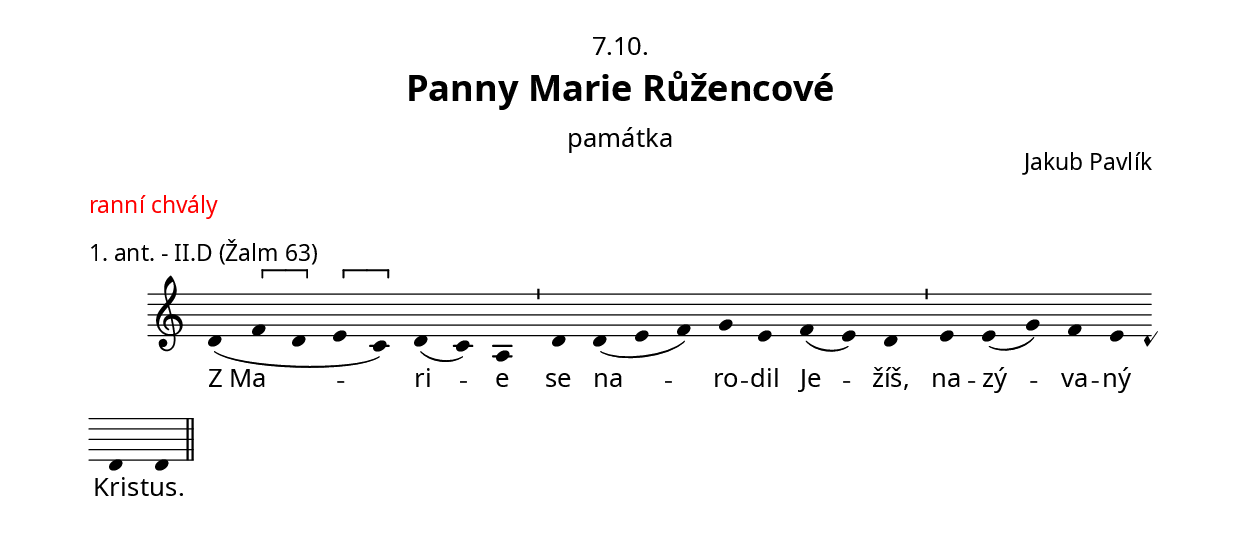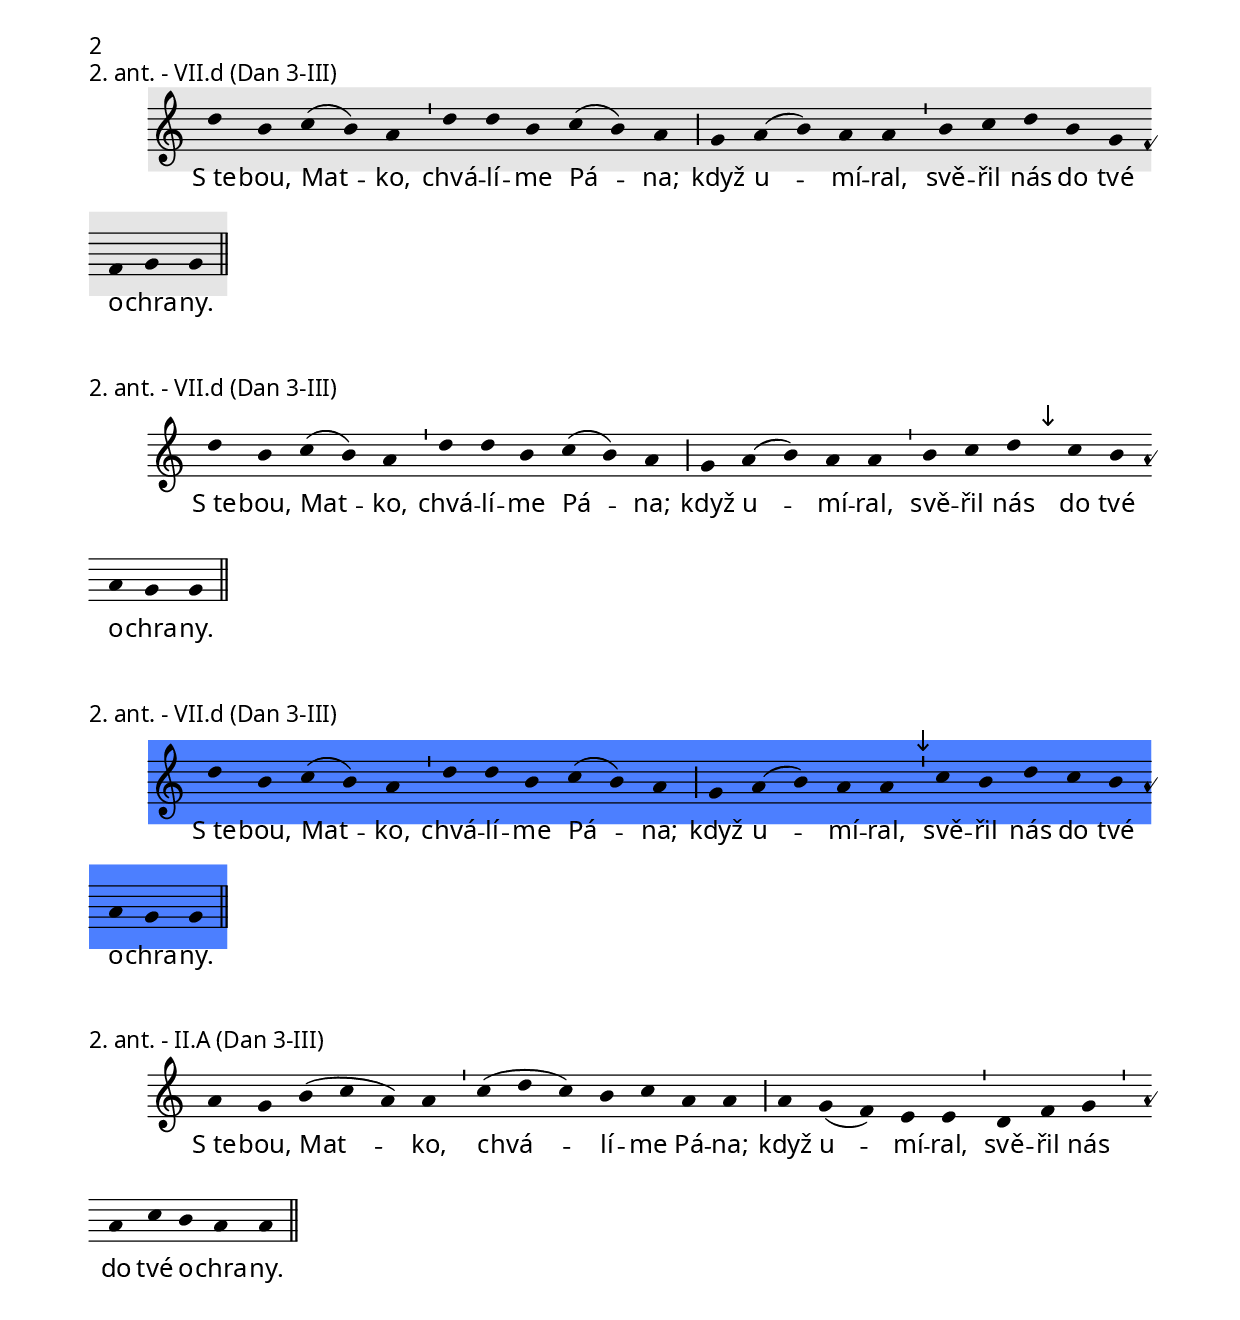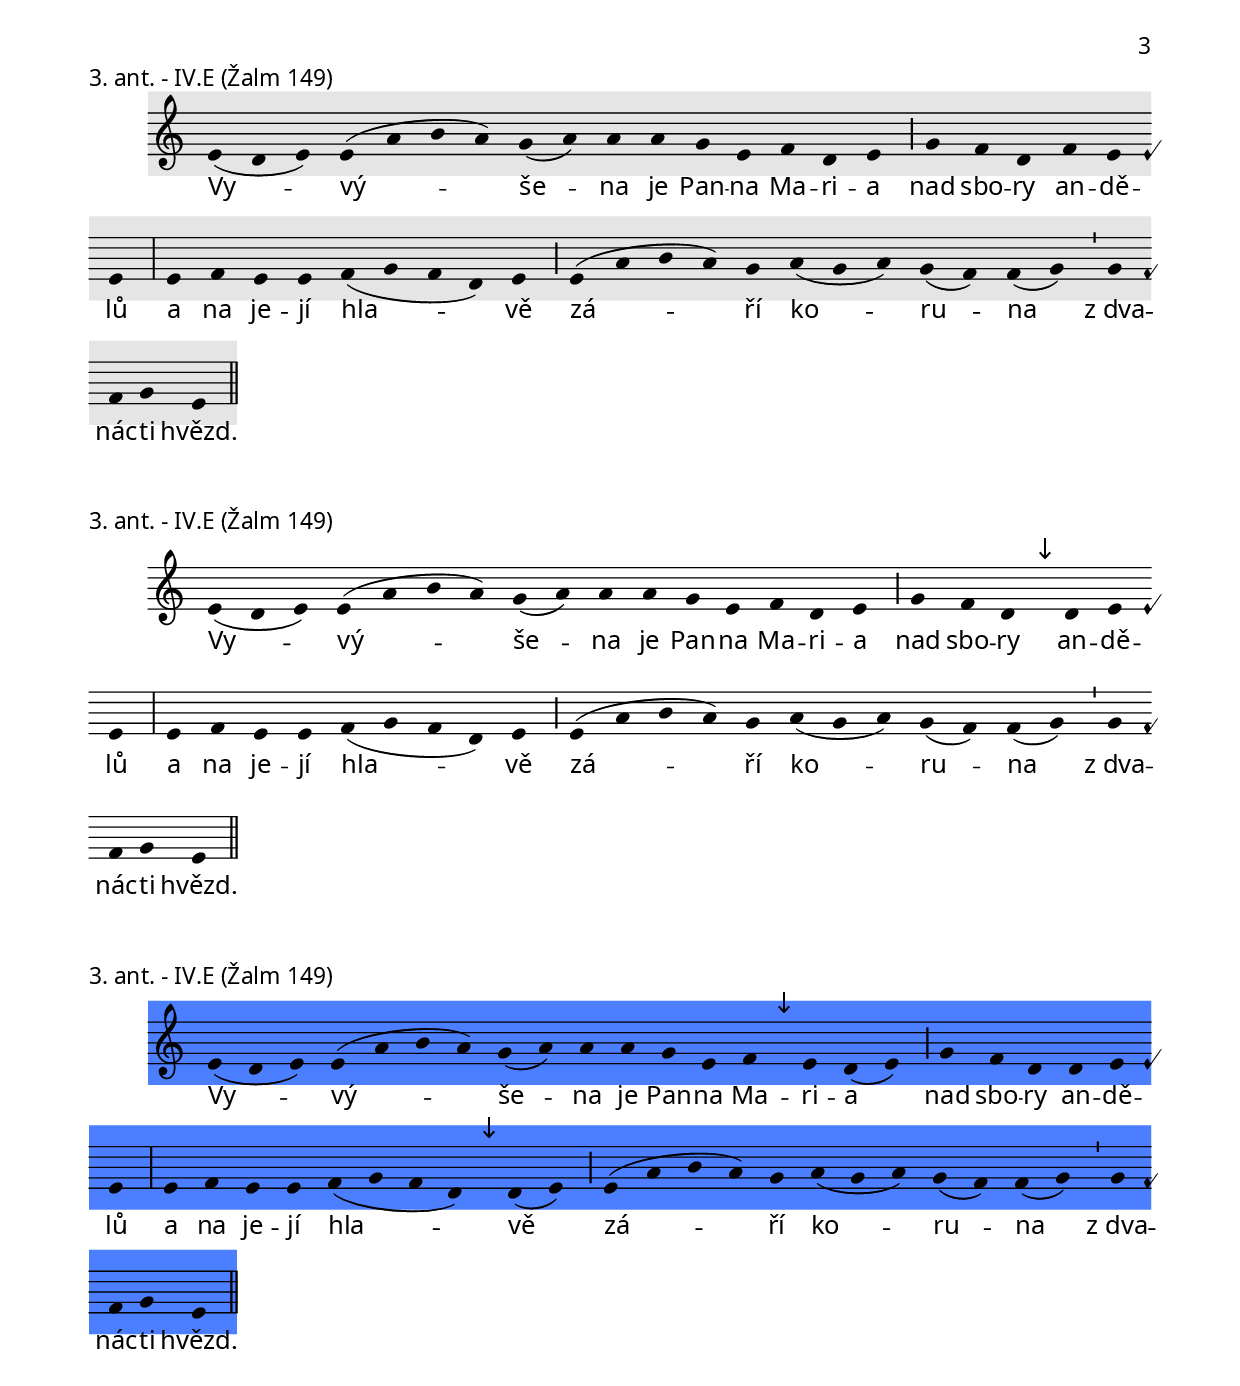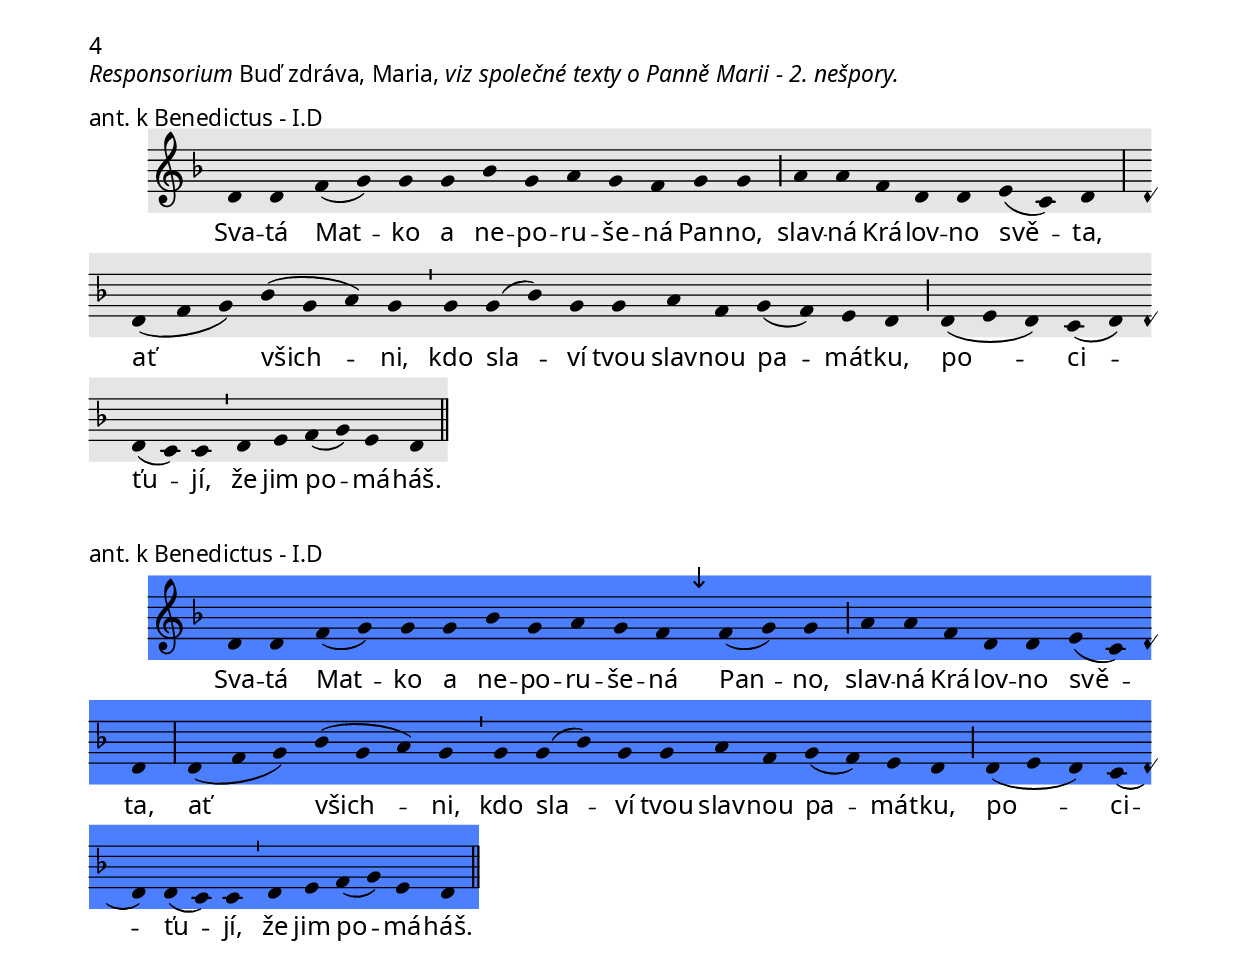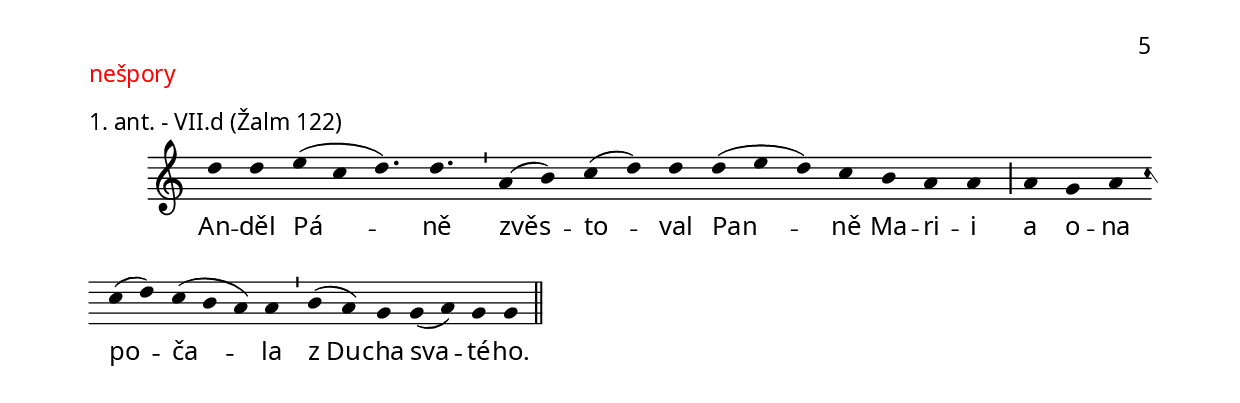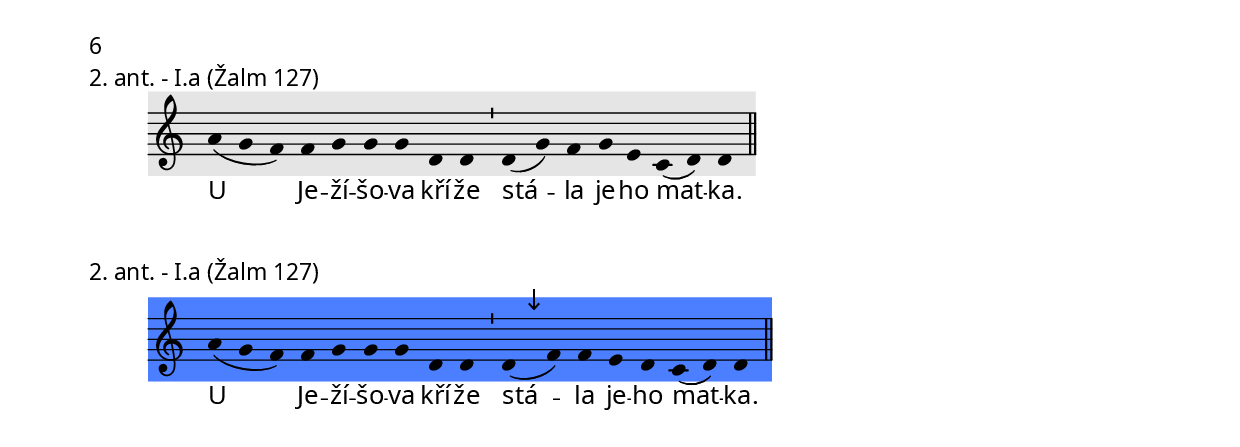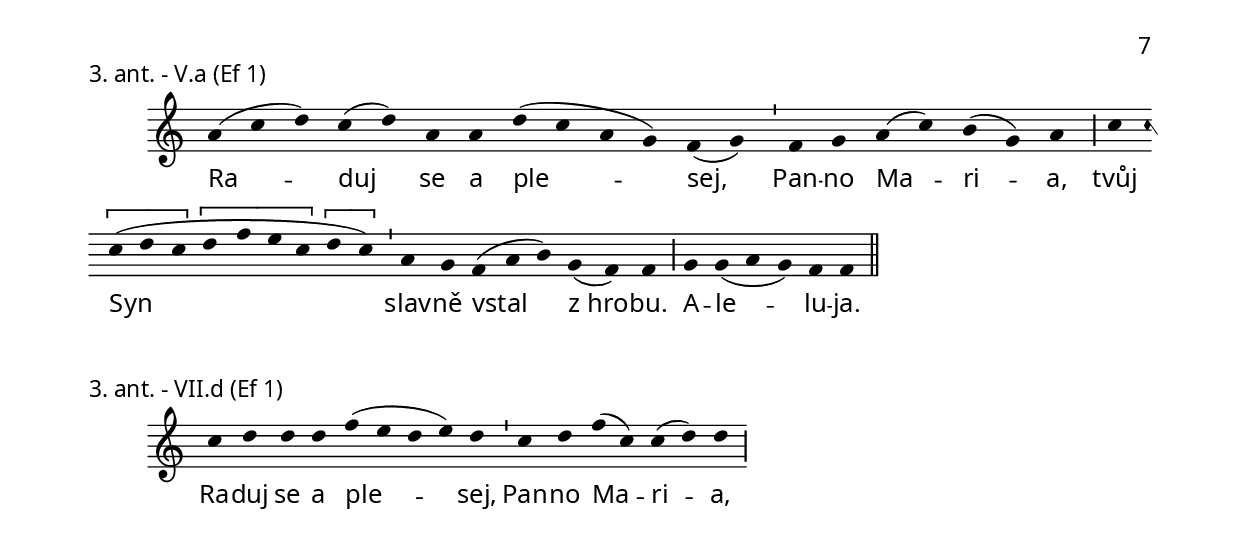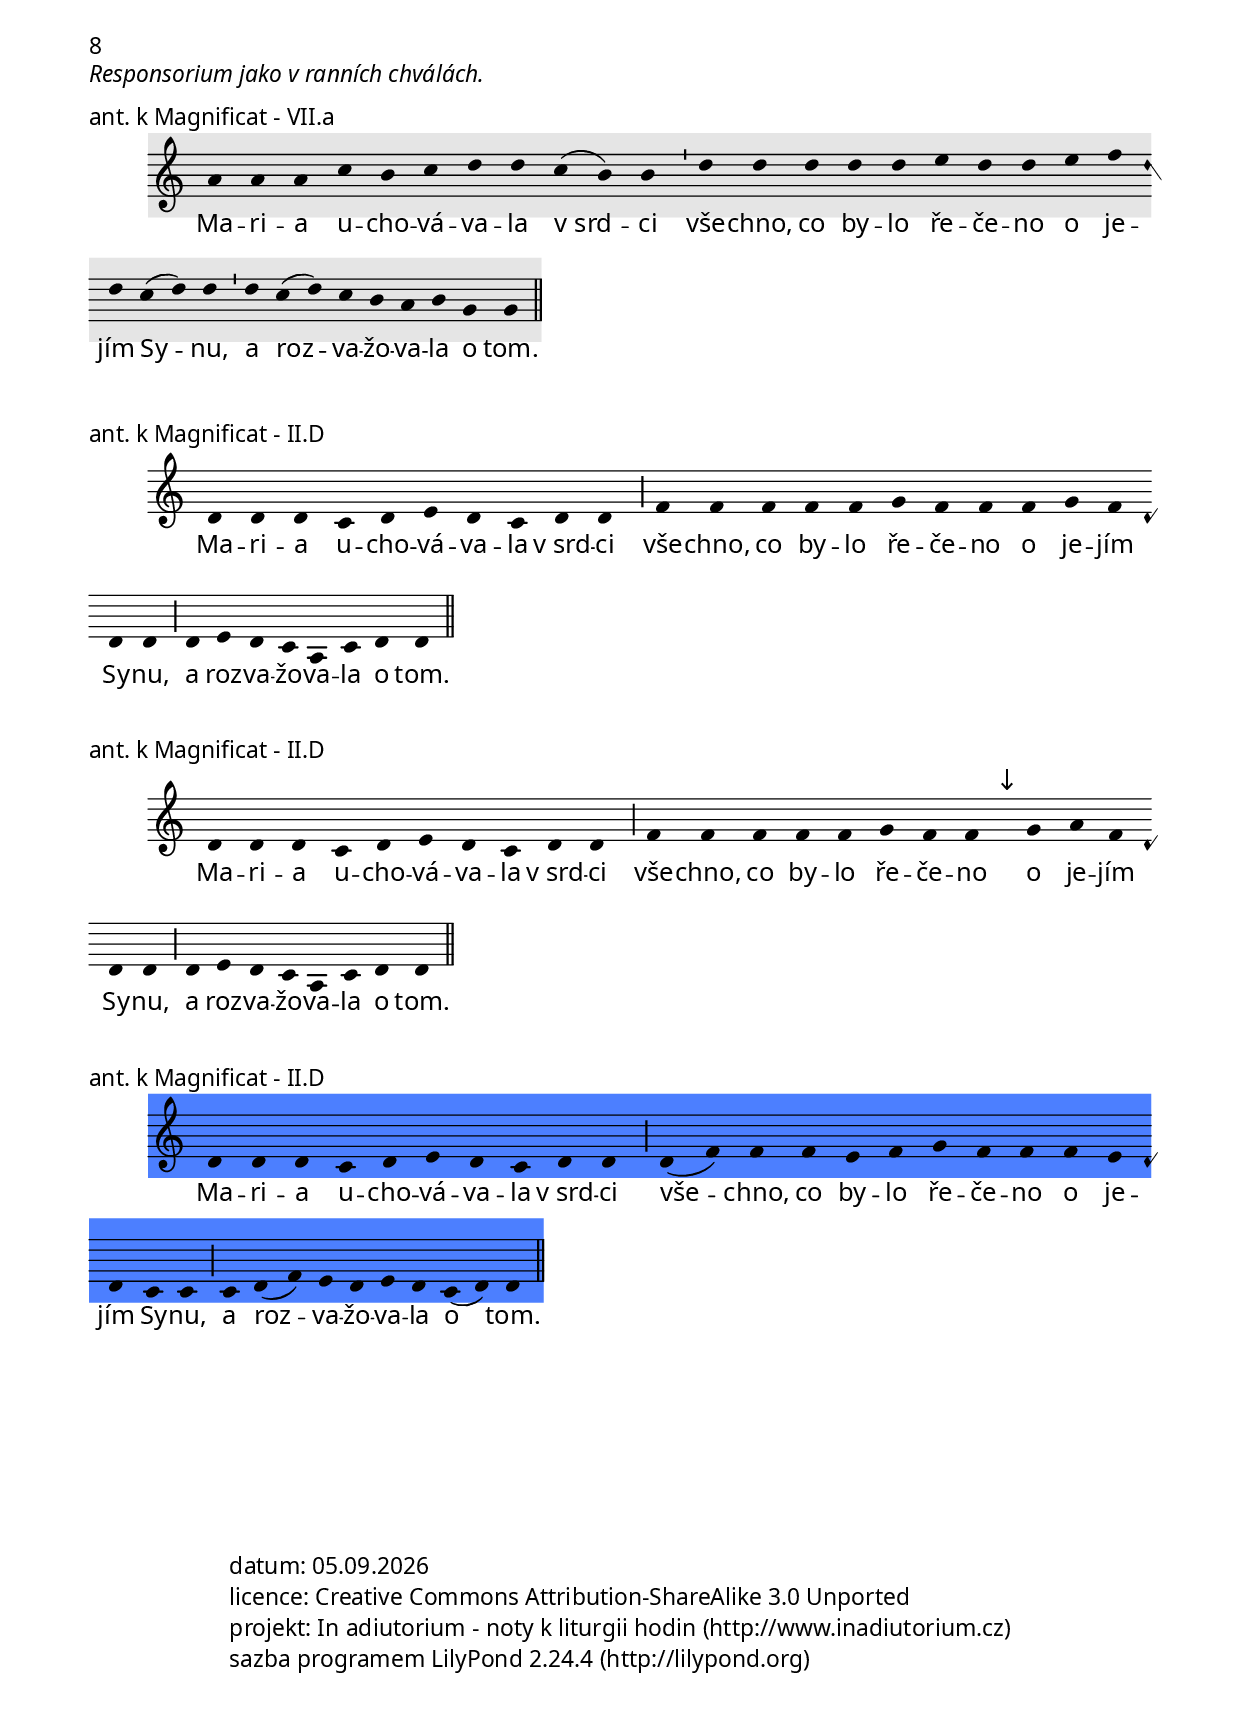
\version "2.15.40"

\include "../spolecne.ly"
\include "../dilyresponsorii.ly"

\header {
  title = \markup\titleSvatek
            "Panny Marie Růžencové"
            památka
            7.10.
  composer = "Jakub Pavlík"
}

\markup {\nadpisHodinka {"ranní chvály"}}

\score {
  \relative c' {
    \choralniRezim
    d4( \[ f d \] \[ e c) \] d( c) a \barMin d d( e f) g e f( e) d \barMin
    e e( g) f e d d \barFinalis
  }
  \addlyrics {
    Z_Ma -- ri -- e se na -- ro -- dil Je -- žíš,
    na -- zý -- va -- ný Kris -- tus.
  }
  \header {
    quid = "1. ant."
    modus = "II"
    differentia = "D"
    psalmus = "Žalm 63"
    id = "rch-a1"
    piece = \markup {\sestavTitulek}
  }
}

\pageBreak

\score {
  \relative c'' {
    \zvyraznovacSedy
    \choralniRezim
    d4 b c( b) a \barMin d d b c( b) a \barMaior
    g a( b) a a \barMin b c d b g f g g \barFinalis
  }
  \addlyrics {
    S_te -- bou, Mat -- ko, chvá -- lí -- me Pá -- na;
    když u -- mí -- ral, svě -- řil nás do tvé o -- chra -- ny.
  }
  \header {
    quid = "2. ant."
    modus = "VII"
    differentia = "d"
    psalmus = "Dan 3-III"
    placet = "poslední část nezní příliš libě a nesnadno se zpívá"
    id = "rch-a2"
    piece = \markup {\sestavTitulek}
  }
}

\score {
  \relative c'' {
    \choralniRezim
    d4 b c( b) a \barMin d d b c( b) a \barMaior
    g a( b) a a \barMin b c d \mark\sipka c b a g g \barFinalis
  }
  \addlyrics {
    S_te -- bou, Mat -- ko, chvá -- lí -- me Pá -- na;
    když u -- mí -- ral, svě -- řil nás do tvé o -- chra -- ny.
  }
  \header {
    quid = "2. ant."
    modus = "VII"
    differentia = "d"
    psalmus = "Dan 3-III"
    id = "rch-a2"
    piece = \markup {\sestavTitulek}
  }
}

\score {
  \relative c'' {
    \zvyraznovacModry
    \choralniRezim
    d4 b c( b) a \barMin d d b c( b) a \barMaior
    g a( b) a a \barMin \mark\sipka c b d c b a g g \barFinalis
  }
  \addlyrics {
    S_te -- bou, Mat -- ko, chvá -- lí -- me Pá -- na;
    když u -- mí -- ral, svě -- řil nás do tvé o -- chra -- ny.
  }
  \header {
    quid = "2. ant."
    modus = "VII"
    differentia = "d"
    psalmus = "Dan 3-III"
    id = "rch-a2"
    piece = \markup {\sestavTitulek}
  }
}

\score {
  \relative c'' {
    \choralniRezim
    a4 g b( c a) a \barMin
    c( d c) b c a a \barMaior
    a g( f) e e \barMin
    d f g \barMin
    a c b a a \barFinalis
  }
  \addlyrics {
    S_te -- bou, Mat -- ko,
    chvá -- lí -- me Pá -- na;
    když u -- mí -- ral,
    svě -- řil nás
    do tvé o -- chra -- ny.
  }
  \header {
    quid = "2. ant."
    modus = "II"
    differentia = "A"
    psalmus = "Dan 3-III"
    id = "rch-a2"
    piece = \markup {\sestavTitulek}
  }
}

\pageBreak

\score {
  \relative c' {
    \zvyraznovacSedy
    \choralniRezim
    e4( d e) e( a b a) g( a) a a g e f d e \barMaior
    g f d f e e \barMax
    e f e e f( g f d) e \barMaior
    e( a b a) g a( g a) g( f) f( g) \barMin g f g e \barFinalis
  }
  \addlyrics {
    Vy -- vý -- še -- na je Pan -- na Ma -- ri -- a
    nad sbo -- ry an -- dě -- lů
    a na je -- jí hla -- vě
    zá -- ří ko -- ru -- na
    z_dva -- nác -- ti hvězd.
  }
  \header {
    quid = "3. ant."
    modus = "IV"
    differentia = "E"
    psalmus = "Žalm 149"
    placet = "_andělů_ lépe d e e"
    id = "rch-a3"
    piece = \markup {\sestavTitulek}
  }
}

\score {
  \relative c' {
    \choralniRezim
    e4( d e) e( a b a) g( a) a a g e f d e \barMaior
    g f d \mark\sipka d e e \barMax
    e f e e f( g f d) e \barMaior
    e( a b a) g a( g a) g( f) f( g) \barMin g f g e \barFinalis
  }
  \addlyrics {
    Vy -- vý -- še -- na je Pan -- na Ma -- ri -- a
    nad sbo -- ry an -- dě -- lů
    a na je -- jí hla -- vě
    zá -- ří ko -- ru -- na
    z_dva -- nác -- ti hvězd.
  }
  \header {
    quid = "3. ant."
    modus = "IV"
    differentia = "E"
    psalmus = "Žalm 149"
    id = "rch-a3"
    piece = \markup {\sestavTitulek}
  }
}

\score {
  \relative c' {
    \zvyraznovacModry
    \choralniRezim
    e4( d e) e( a b a) g( a) a a g e f \mark\sipka e d( e) \barMaior
    g f d d e e \barMax
    e f e e f( g f d) \mark\sipka d( e) \barMaior
    e( a b a) g a( g a) g( f) f( g) \barMin g f g e \barFinalis
  }
  \addlyrics {
    Vy -- vý -- še -- na je Pan -- na Ma -- ri -- a
    nad sbo -- ry an -- dě -- lů
    a na je -- jí hla -- vě
    zá -- ří ko -- ru -- na
    z_dva -- nác -- ti hvězd.
  }
  \header {
    quid = "3. ant."
    modus = "IV"
    differentia = "E"
    psalmus = "Žalm 149"
    id = "rch-a3"
    piece = \markup {\sestavTitulek}
  }
}

\pageBreak

\markup\italic{Responsorium \upright{Buď zdráva, Maria,} viz společné texty o Panně Marii - 2. nešpory.}

\score {
  \relative c' {
    \zvyraznovacSedy
    \choralniRezim
    \key f \major
    d4 d f( g) g g bes g a g f g g \barMaior
    a a f d d e( c) d \barMax
    d( f g) bes( g a) g \barMin g g( bes) g g a f g( f) e d \barMaior
    d( e d) c( d) d( c) c \barMin d e f( g) e d \barFinalis
  }
  \addlyrics {
    Sva -- tá Mat -- ko a ne -- po -- ru -- še -- ná Pan -- no,
    slav -- ná Krá -- lov -- no svě -- ta,
    ať všich -- ni, kdo sla -- ví tvou slav -- nou pa -- mát -- ku,
    po -- ci -- ťu -- jí, že jim po -- má -- háš.
  }
  \header {
    quid = "ant. k Benedictus"
    modus = "I"
    differentia = "D"
    psalmus = ""
    placet = "_Panno_ fg g"
    id = "rch-aben"
    piece = \markup {\sestavTitulekBezZalmu}
  }
}

\score {
  \relative c' {
    \zvyraznovacModry
    \choralniRezim
    \key f \major
    d4 d f( g) g g bes g a g f \mark\sipka f( g) g \barMaior
    a a f d d e( c) d \barMax
    d( f g) bes( g a) g \barMin g g( bes) g g a f g( f) e d \barMaior
    d( e d) c( d) d( c) c \barMin d e f( g) e d \barFinalis
  }
  \addlyrics {
    Sva -- tá Mat -- ko a ne -- po -- ru -- še -- ná Pan -- no,
    slav -- ná Krá -- lov -- no svě -- ta,
    ať všich -- ni, kdo sla -- ví tvou slav -- nou pa -- mát -- ku,
    po -- ci -- ťu -- jí, že jim po -- má -- háš.
  }
  \header {
    quid = "ant. k Benedictus"
    modus = "I"
    differentia = "D"
    psalmus = ""
    id = "rch-aben"
    piece = \markup {\sestavTitulekBezZalmu}
  }
}

\pageBreak

\markup {\nadpisHodinka {"nešpory"}}

\score {
  \relative c'' {
    \choralniRezim
    d4 d e( c d4.) d \barMin a4( b) c( d) d d( e d) c b a a \barMaior
    a g a c( d) c( b a) a \barMin b( a) g g( a) g g \barFinalis
  }
  \addlyrics {
    An -- děl Pá -- ně zvěs -- to -- val Pan -- ně Ma -- ri -- i
    a o -- na po -- ča -- la z_Du -- cha sva -- té -- ho.
  }
  \header {
    quid = "1. ant."
    modus = "VII"
    differentia = "d"
    psalmus = "Žalm 122"
    id = "ne-a1"
    fial = "fial://sanktoral/0325zvestovanipane.ly#2ne-a1?-aleluja"
    piece = \markup {\sestavTitulek}
  }
}

\pageBreak

\score {
  \relative c'' {
    \zvyraznovacSedy
    \choralniRezim
    a4( g f) f g g g d d \barMin
    % neni to uplne snadne zazpivat!
    d( g) f g e c( d) d \barFinalis
  }
  \addlyrics {
    U Je -- ží -- šo -- va kří -- že
    stá -- la je -- ho mat -- ka.
  }
  \header {
    quid = "2. ant."
    modus = "I"
    differentia = "a"
    psalmus = "Žalm 127"
    placet = "blbá"
    id = "ne-a2"
    piece = \markup {\sestavTitulek}
  }
}

\score {
  \relative c'' {
    \zvyraznovacModry
    \choralniRezim
    a4( g f) f g g g d d \barMin
    d( \mark\sipka f) f e d c( d) d \barFinalis
  }
  \addlyrics {
    U Je -- ží -- šo -- va kří -- že
    stá -- la je -- ho mat -- ka.
  }
  \header {
    quid = "2. ant."
    modus = "I"
    differentia = "a"
    psalmus = "Žalm 127"
    id = "ne-a2"
    piece = \markup {\sestavTitulek}
  }
}

\pageBreak

\score {
  \relative c'' {
    \choralniRezim
    a4( c d) c( d) a a d( c a g) f( g) \barMin f g a( c) b( g) a \barMaior
    c \[ c( d c \] \[ d f e c \] \[ d c) \] \barMin
    a g f( a b) g( f) f \barMaior
    g g( a g) f f \barFinalis
  }
  \addlyrics {
    Ra -- duj se a ple -- sej, Pan -- no Ma -- ri -- a,
    tvůj Syn
    slav -- ně vstal z_hro -- bu.
    A -- le -- lu -- ja.
  }
  \header {
    quid = "3. ant."
    modus = "V"
    differentia = "a"
    psalmus = "Ef 1"
    placet = "_slavně_ a dál je hrůza, zbytek nic moc"
    id = "ne-a3"
    piece = \markup {\sestavTitulek}
  }
}

\score {
  \relative c'' {
    \choralniRezim
    c4 d d d f( e d e) d \barMin
    c d f( c) c( d) d \barMaior
  }
  \addlyrics {
    Ra -- duj se a ple -- sej,
    Pan -- no Ma -- ri -- a,
    tvůj Syn
    slav -- ně vstal z_hro -- bu.
    A -- le -- lu -- ja.
  }
  \header {
    quid = "3. ant."
    modus = "VII"
    differentia = "d"
    psalmus = "Ef 1"
    id = "ne-a3"
    piece = \markup {\sestavTitulek}
  }
}

\pageBreak

\markup\italic{Responsorium jako v ranních chválách.}

\score {
  \relative c'' {
    \zvyraznovacSedy
    \choralniRezim
    a4 a a c b c d d c( b) b \barMin
    d d d d d e d d e f d c( d) d \barMin
    d c( d) c b a b g g \barFinalis
  }
  \addlyrics {
    Ma -- ri -- a u -- cho -- vá -- va -- la v_srd -- ci
    vše -- chno, co by -- lo ře -- če -- no o je -- jím Sy -- nu,
    a roz -- va -- žo -- va -- la o tom.
  }
  \header {
    quid = "ant. k Magnificat"
    modus = "VII"
    differentia = "a"
    psalmus = ""
    fial = "vanoce_narozenipane.ly#vden-asexta?upraveno"
    placet = "předělat s méně křečovitým lpěním na vzorové antifoně"
    id = "ne-amag"
    piece = \markup {\sestavTitulekBezZalmu}
  }
}

\score {
  \relative c' {
    \choralniRezim
    d4 d d c d e d c d d \barMaior
    f f f f f g f f f g f d d \barMaior
    d e d c a c d d  \barFinalis
  }
  \addlyrics {
    Ma -- ri -- a u -- cho -- vá -- va -- la v_srd -- ci
    vše -- chno, co by -- lo ře -- če -- no o je -- jím Sy -- nu,
    a roz -- va -- žo -- va -- la o tom.
  }
  \header {
    quid = "ant. k Magnificat"
    modus = "II"
    differentia = "D"
    psalmus = ""
    fial = "vanoce_narozenipane.ly#vden-asexta?upraveno"
    id = "ne-amag"
    piece = \markup {\sestavTitulekBezZalmu}
  }
}

\score {
  \relative c' {
    \choralniRezim
    d4 d d c d e d c d d \barMaior
    f f f f f g f f \mark\sipka g a f d d \barMaior
    d e d c a c d d  \barFinalis
  }
  \addlyrics {
    Ma -- ri -- a u -- cho -- vá -- va -- la v_srd -- ci
    vše -- chno, co by -- lo ře -- če -- no o je -- jím Sy -- nu,
    a roz -- va -- žo -- va -- la o tom.
  }
  \header {
    quid = "ant. k Magnificat"
    modus = "II"
    differentia = "D"
    psalmus = ""
    fial = "vanoce_narozenipane.ly#vden-asexta?upraveno"
    id = "ne-amag"
    piece = \markup {\sestavTitulekBezZalmu}
  }
}

\score {
  \relative c' {
    \zvyraznovacModry
    \choralniRezim
    d4 d d c d e d c d d \barMaior
    d( f) f f e f g f f f e d c c \barMaior
    c d( f) e d e d c( d) d  \barFinalis
  }
  \addlyrics {
    Ma -- ri -- a u -- cho -- vá -- va -- la v_srd -- ci
    vše -- chno, co by -- lo ře -- če -- no o je -- jím Sy -- nu,
    a roz -- va -- žo -- va -- la o tom.
  }
  \header {
    quid = "ant. k Magnificat"
    modus = "II"
    differentia = "D"
    psalmus = ""
    fial = "vanoce_narozenipane.ly#vden-asexta?zacatek"
    id = "ne-amag"
    piece = \markup {\sestavTitulekBezZalmu}
  }
}

